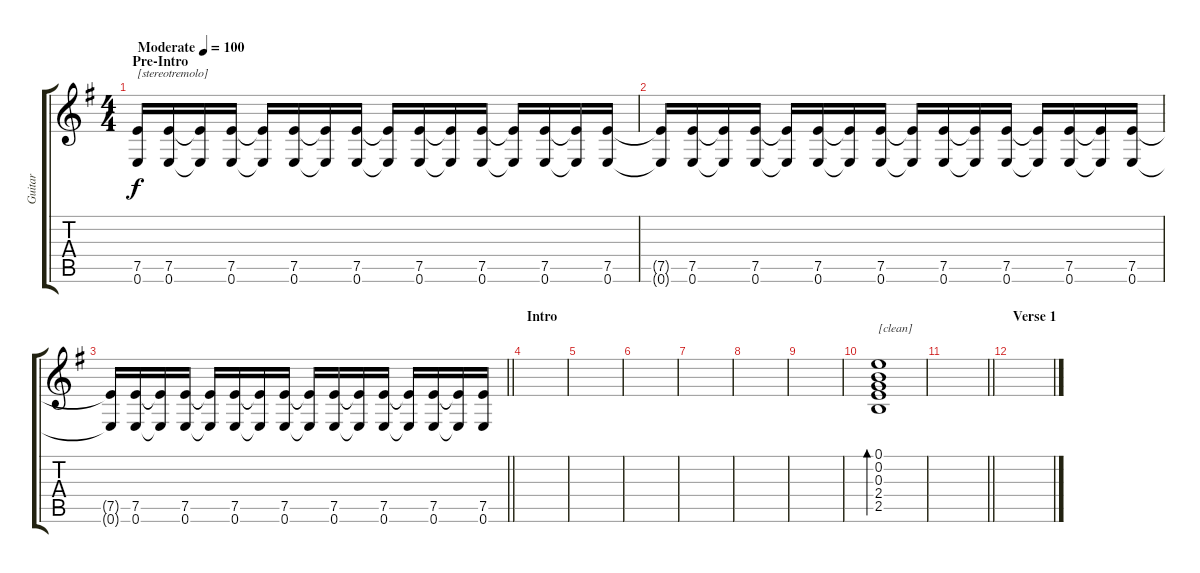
\track ("Guitar" "Guitar") {instrument distortionguitar}
\staff {score tabs}
\tuning (E4 B3 G3 D3 A2 E2) {hide}
\ts (4 4)
\section ("" "Pre-Intro")
\tempo (100 "Moderate")
\clef g2
\ks eminor
(7.5 0.6).16{txt "[stereotremolo]" dy f instrument distortionguitar} (7.5 0.6).16{volume 3} (7.5{t} 0.6{t}).16{volume 10} (7.5 0.6).16{volume 3} (7.5{t} 0.6{t}).16{volume 10} (7.5 0.6).16{volume 3} (7.5{t} 0.6{t}).16{volume 10} (7.5 0.6).16{volume 3} (7.5{t} 0.6{t}).16{volume 10} (7.5 0.6).16{volume 3} (7.5{t} 0.6{t}).16{volume 10} (7.5 0.6).16{volume 3} (7.5{t} 0.6{t}).16{volume 10} (7.5 0.6).16{volume 3} (7.5{t} 0.6{t}).16{volume 10} (7.5 0.6).16{volume 3} |
(7.5{t} 0.6{t}).16{volume 10} (7.5 0.6).16{volume 3} (7.5{t} 0.6{t}).16{volume 10} (7.5 0.6).16{volume 3} (7.5{t} 0.6{t}).16{volume 10} (7.5 0.6).16{volume 3} (7.5{t} 0.6{t}).16{volume 10} (7.5 0.6).16{volume 3} (7.5{t} 0.6{t}).16{volume 10} (7.5 0.6).16{volume 3} (7.5{t} 0.6{t}).16{volume 10} (7.5 0.6).16{volume 3} (7.5{t} 0.6{t}).16{volume 10} (7.5 0.6).16{volume 3} (7.5{t} 0.6{t}).16{volume 10} (7.5 0.6).16{volume 3} |
\barLineRight lightlight
(7.5{t} 0.6{t}).16{volume 10} (7.5 0.6).16{volume 3} (7.5{t} 0.6{t}).16{volume 10} (7.5 0.6).16{volume 3} (7.5{t} 0.6{t}).16{volume 10} (7.5 0.6).16{volume 3} (7.5{t} 0.6{t}).16{volume 10} (7.5 0.6).16{volume 3} (7.5{t} 0.6{t}).16{volume 10} (7.5 0.6).16{volume 3} (7.5{t} 0.6{t}).16{volume 10} (7.5 0.6).16{volume 3} (7.5{t} 0.6{t}).16{volume 10} (7.5 0.6).16{volume 3} (7.5{t} 0.6{t}).16{volume 10} (7.5 0.6).16{volume 3} |
\section ("" "Intro")
|
|
|
|
|
|
(0.1 0.2 0.3 2.4 2.5).1{bd 480 txt "[clean]" instrument distortionguitar} |
\barLineRight lightlight
|
\section ("" "Verse 1")
